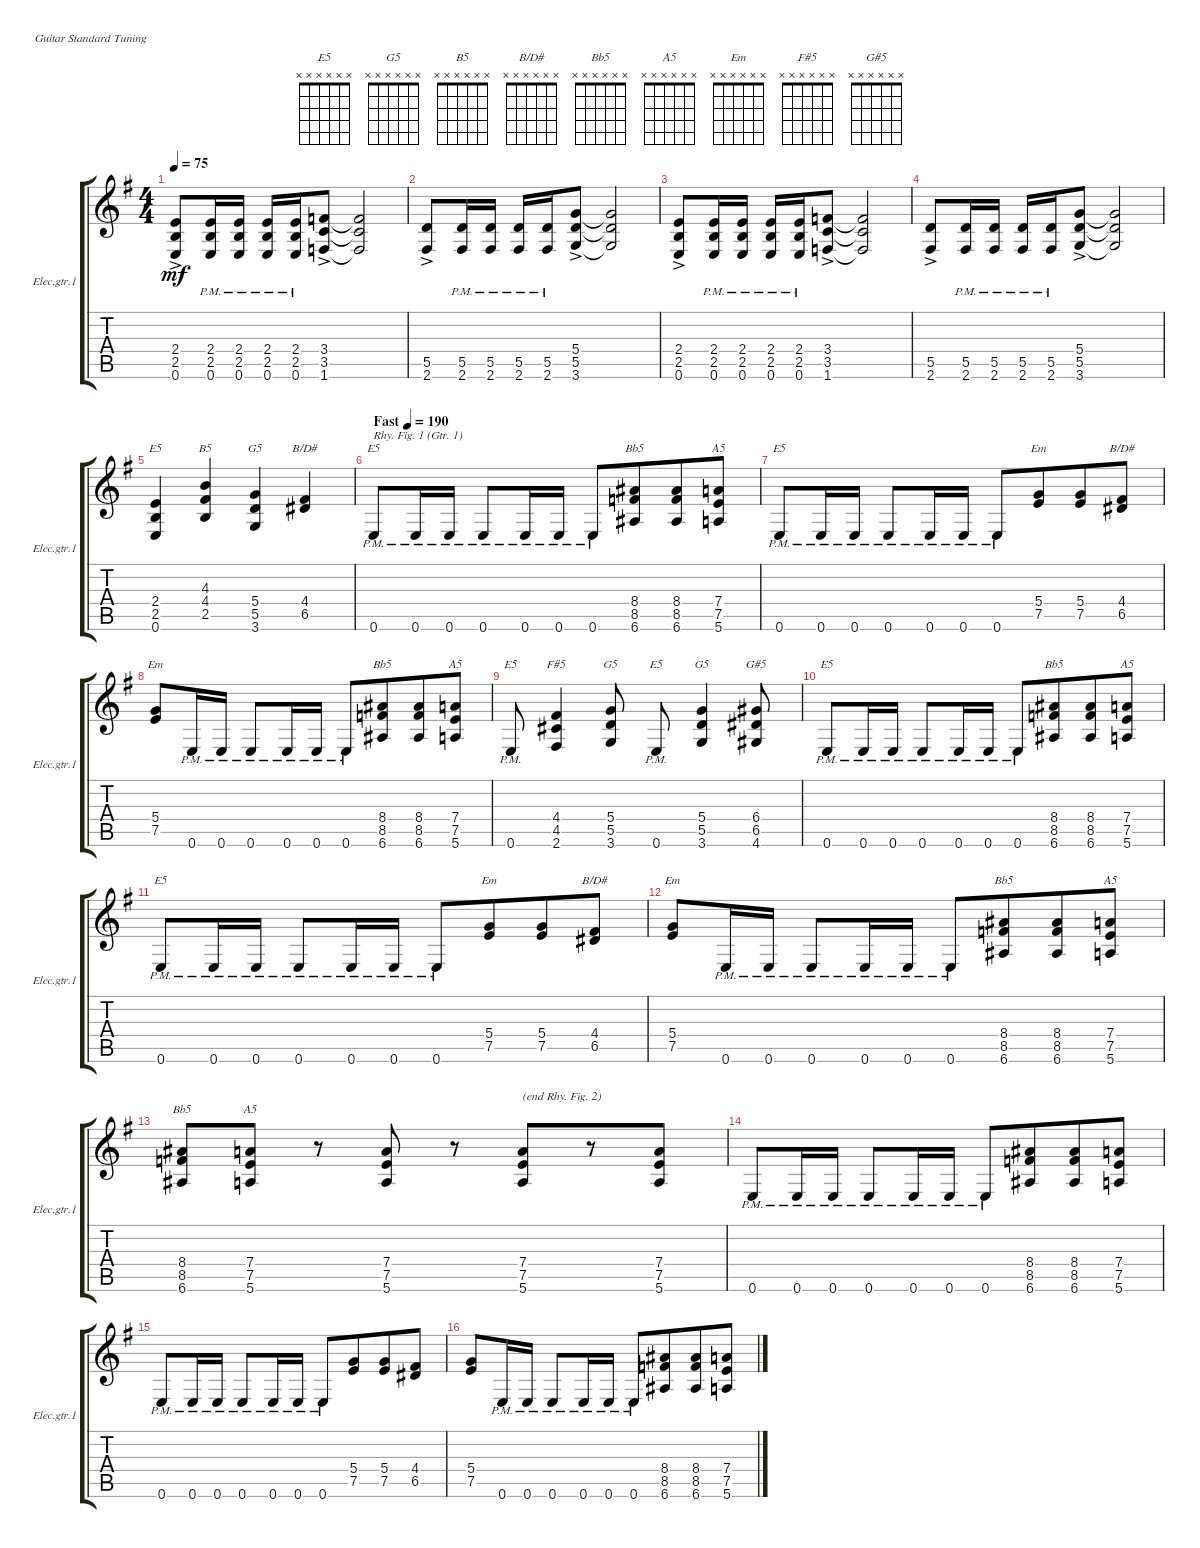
\defaultSystemsLayout 4
\bracketExtendMode groupsimilarinstruments
\useSystemSignSeparator
\singleTrackTrackNamePolicy allsystems
\multiTrackTrackNamePolicy allsystems
\firstSystemTrackNameOrientation horizontal
\otherSystemsTrackNameOrientation horizontal
\track ("Elec. gtr. 1" "Elec.gtr.1") {instrument acousticguitarsteel}
\staff {score tabs}
\tuning (E4 B3 G3 D3 A2 E2)
\chord ("E5" x x x x x x)
\chord ("G5" x x x x x x)
\chord ("B5" x x x x x x)
\chord ("B/D#" x x x x x x)
\chord ("Bb5" x x x x x x)
\chord ("A5" x x x x x x)
\chord ("Em" x x x x x x)
\chord ("F#5" x x x x x x)
\chord ("G#5" x x x x x x)
\ts (4 4)
\tempo 75
\clef g2
\ks eminor
(0.6{ac} 2.5{ac} 2.4{ac}).8{dy mf} (0.6{pm} 2.4{pm} 2.5{pm}).16 (0.6{pm} 2.5{pm} 2.4{pm}).16 (0.6{pm} 2.4{pm} 2.5{pm}).16 (0.6{pm} 2.5{pm} 2.4{pm}).16 (1.6{ac} 3.5{ac} 3.4{ac}).8 (1.6{t} 3.5{t} 3.4{t}).2 |
(2.6{ac} 5.5{ac}).8 (5.5{pm} 2.6{pm}).16 (2.6{pm} 5.5{pm}).16 (2.6{pm} 5.5{pm}).16 (2.6{pm} 5.5{pm}).16 (3.6{ac} 5.5{ac} 5.4{ac}).8 (3.6{t} 5.5{t} 5.4{t}).2 |
(0.6{ac} 2.5{ac} 2.4{ac}).8 (0.6{pm} 2.4{pm} 2.5{pm}).16 (0.6{pm} 2.5{pm} 2.4{pm}).16 (0.6{pm} 2.4{pm} 2.5{pm}).16 (0.6{pm} 2.5{pm} 2.4{pm}).16 (1.6{ac} 3.5{ac} 3.4{ac}).8 (1.6{t} 3.5{t} 3.4{t}).2 |
(2.6{ac} 5.5{ac}).8 (5.5{pm} 2.6{pm}).16 (2.6{pm} 5.5{pm}).16 (2.6{pm} 5.5{pm}).16 (2.6{pm} 5.5{pm}).16 (3.6{ac} 5.5{ac} 5.4{ac}).8 (3.6{t} 5.5{t} 5.4{t}).2 |
(0.6 2.5 2.4).4{ch "E5"} (2.5 4.4 4.3).4{ch "B5"} (3.6 5.5 5.4).4{ch "G5"} (4.4 6.5).4{ch "B/D#"} |
\tempo (190 "Fast")
0.6{pm}.8{ch "E5" txt "Rhy. Fig. 1 (Gtr. 1)"} 0.6{pm}.16 0.6{pm}.16 0.6{pm}.8 0.6{pm}.16 0.6{pm}.16 0.6{pm}.8 (8.4 6.6 8.5).8{ch "Bb5" beam merge} (8.4 8.5 6.6).8 (7.4 7.5 5.6).8{ch "A5"} |
0.6{pm}.8{ch "E5"} 0.6{pm}.16 0.6{pm}.16 0.6{pm}.8 0.6{pm}.16 0.6{pm}.16 0.6{pm}.8{beam merge} (5.4 7.5).8{ch "Em" beam merge} (5.4 7.5).8 (4.4 6.5).8{ch "B/D#"} |
(5.4 7.5).8{ch "Em"} 0.6{pm}.16 0.6{pm}.16 0.6{pm}.8 0.6{pm}.16 0.6{pm}.16 0.6{pm}.8 (8.4 8.5 6.6).8{ch "Bb5" beam merge} (8.4 8.5 6.6).8 (7.4 7.5 5.6).8{ch "A5"} |
0.6{pm}.8{ch "E5"} (4.4 4.5 2.6).4{ch "F#5"} (5.4 5.5 3.6).8{ch "G5"} 0.6{pm}.8{ch "E5"} (5.4 5.5 3.6).4{ch "G5"} (6.4 6.5 4.6).8{ch "G#5"} |
\scale
0.315022 0.6{pm}.8{ch "E5"} 0.6{pm}.16 0.6{pm}.16 0.6{pm}.8 0.6{pm}.16 0.6{pm}.16 0.6{pm}.8 (8.4 6.6 8.5).8{ch "Bb5" beam merge} (8.4 8.5 6.6).8 (7.4 7.5 5.6).8{ch "A5"} |
\scale
0.232063 0.6{pm}.8{ch "E5"} 0.6{pm}.16 0.6{pm}.16 0.6{pm}.8 0.6{pm}.16 0.6{pm}.16 0.6{pm}.8{beam merge} (5.4 7.5).8{ch "Em" beam merge} (5.4 7.5).8 (4.4 6.5).8{ch "B/D#"} |
\scale
0.204271 (5.4 7.5).8{ch "Em"} 0.6{pm}.16 0.6{pm}.16 0.6{pm}.8 0.6{pm}.16 0.6{pm}.16 0.6{pm}.8 (8.4 8.5 6.6).8{ch "Bb5" beam merge} (8.4 8.5 6.6).8 (7.4 7.5 5.6).8{ch "A5"} |
\scale
0.247749 (8.4 8.5 6.6).8{ch "Bb5"} (7.4 7.5 5.6).8{ch "A5"} r.8 (7.4 7.5 5.6).8 r.8 (7.4 7.5 5.6).8{txt "(end Rhy. Fig. 2)" beam merge} r.8{beam merge} (7.4 7.5 5.6).8 |
0.6{pm}.8 0.6{pm}.16 0.6{pm}.16 0.6{pm}.8 0.6{pm}.16 0.6{pm}.16 0.6{pm}.8 (8.4 6.6 8.5).8{beam merge} (8.4 8.5 6.6).8 (7.4 7.5 5.6).8 |
0.6{pm}.8 0.6{pm}.16 0.6{pm}.16 0.6{pm}.8 0.6{pm}.16 0.6{pm}.16 0.6{pm}.8{beam merge} (5.4 7.5).8{beam merge} (5.4 7.5).8 (4.4 6.5).8 |
(5.4 7.5).8 0.6{pm}.16 0.6{pm}.16 0.6{pm}.8 0.6{pm}.16 0.6{pm}.16 0.6{pm}.8 (8.4 8.5 6.6).8{beam merge} (8.4 8.5 6.6).8 (7.4 7.5 5.6).8
